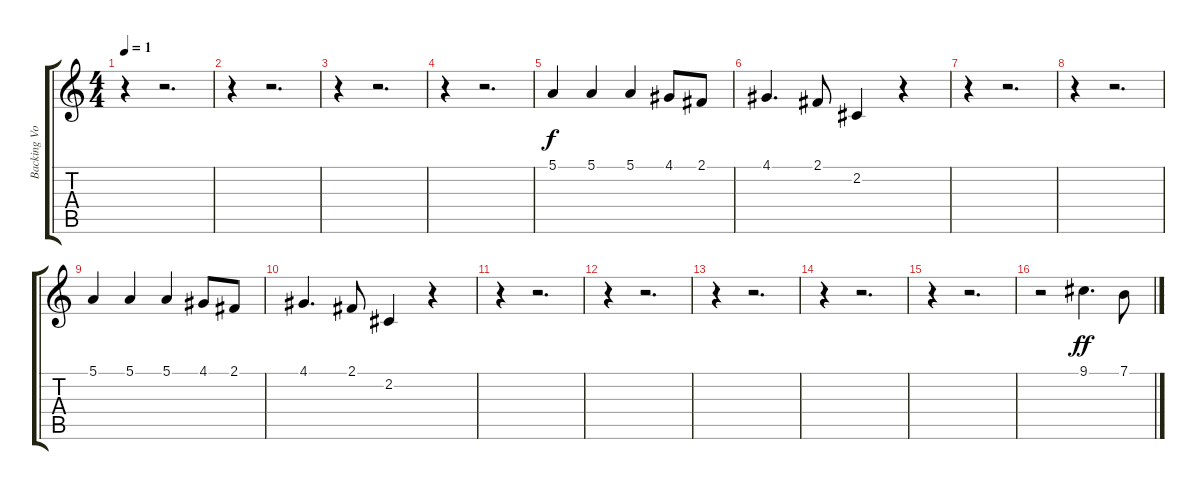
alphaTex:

\track ("Backing Vocal 1" "Backing Vo") {instrument lead6voice}
\staff {score tabs}
\tuning (E4 B3 G3 D3 A2 E2) {hide}
\ts (4 4)
\tempo 1
\clef g2
\ks c
r.4{dy ff} r.2{d} |
r.4 r.2{d} |
r.4 r.2{d} |
r.4 r.2{d} |
5.1.4{dy f} 5.1.4 5.1.4 4.1.8 2.1.8 |
4.1.4{d} 2.1.8 2.2.4 r.4 |
r.4 r.2{d} |
r.4 r.2{d} |
5.1.4 5.1.4 5.1.4 4.1.8 2.1.8 |
4.1.4{d} 2.1.8 2.2.4 r.4 |
r.4 r.2{d} |
r.4 r.2{d} |
r.4 r.2{d} |
r.4 r.2{d} |
r.4 r.2{d} |
r.2 9.1.4{d dy ff} 7.1.8
